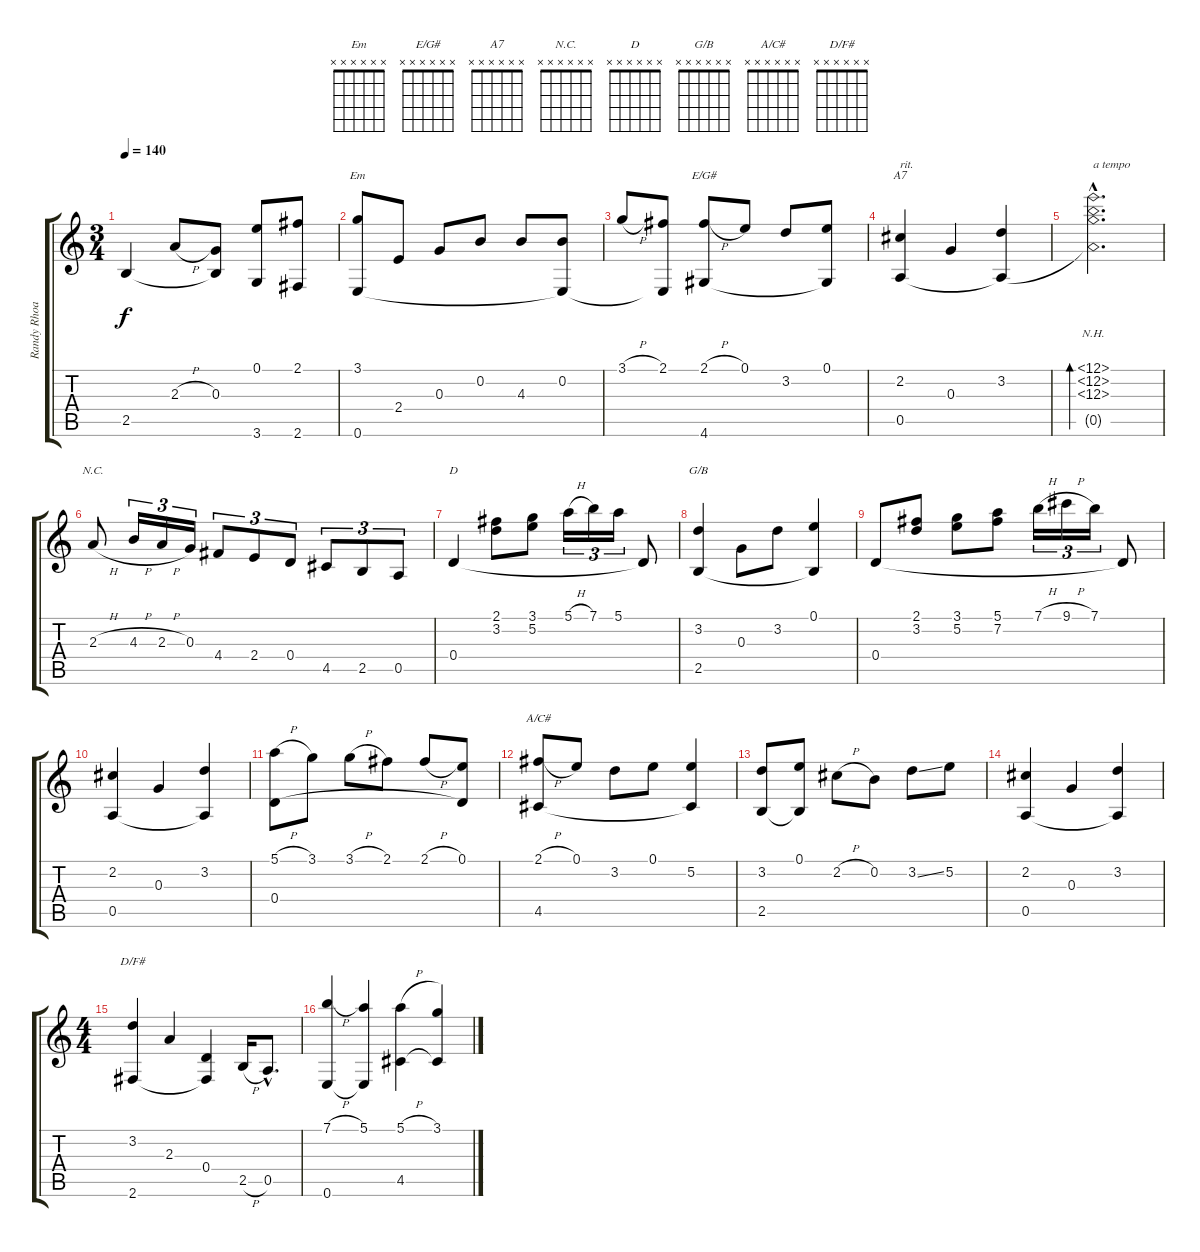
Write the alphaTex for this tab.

\track ("Randy Rhoads" "Randy Rhoa") {instrument acousticguitarnylon}
\staff {score tabs}
\tuning (E4 B3 G3 D3 A2 E2) {hide}
\chord ("Em" x x x x x x)
\chord ("E/G#" x x x x x x)
\chord ("A7" x x x x x x)
\chord ("N.C." x x x x x x)
\chord ("D" x x x x x x)
\chord ("G/B" x x x x x x)
\chord ("A/C#" x x x x x x)
\chord ("D/F#" x x x x x x)
\ts (3 4)
\tempo 140
\clef g2
\ks c
2.5.4{dy f} 2.3{h}.8 (0.3 2.5{t}).8 (0.1 3.6).8 (2.1 2.6).8 |
(3.1 0.6).8{ch "Em"} 2.4.8 0.3.8 0.2.8 4.3.8 (0.2 0.6{t}).8 |
3.1{h}.8 (2.1 0.6{t}).8 (2.1{h} 4.6).8{ch "E/G#"} 0.1.8 3.2.8 (0.1 4.6{t}).8 |
(2.2 0.5).4{ch "A7" txt "rit."} 0.3.4 (3.2 0.5{t}).4 |
(12.1{nh hac} 12.2{nh hac} 12.3{nh hac} 0.5{nh hac t}).2{d bd 60 txt "a tempo"} |
2.3{h}.8{ch "N.C."} 4.3{h}.16{tu (3 2)} 2.3{h}.16{tu (3 2)} 0.3.16{tu (3 2)} 4.4.8{tu (3 2)} 2.4.8{tu (3 2)} 0.4.8{tu (3 2)} 4.5.8{tu (3 2)} 2.5.8{tu (3 2)} 0.5.8{tu (3 2)} |
0.4.4{ch "D"} (2.1 3.2).8 (3.1 5.2).8 5.1{h}.16{tu (3 2)} 7.1.16{tu (3 2)} 5.1.16{tu (3 2)} 0.4{t}.8 |
(3.2 2.5).4{ch "G/B"} 0.3.8 3.2.8 (0.1 2.5{t}).4 |
0.4.8 (2.1 3.2).8 (3.1 5.2).8 (5.1 7.2).8 7.1{h}.16{tu (3 2)} 9.1{h}.16{tu (3 2)} 7.1.16{tu (3 2)} 0.4{t}.8 |
(2.2 0.5).4 0.3.4 (3.2 0.5{t}).4 |
(5.1{h} 0.4).8 3.1.8 3.1{h}.8 2.1.8 2.1{h}.8 (0.1 0.4{t}).8 |
(2.1{h} 4.5).8{ch "A/C#"} 0.1.8 3.2.8 0.1.8 (5.2 4.5{t}).4 |
(3.2 2.5).8 (0.1 2.5{t}).8 2.2{h}.8 0.2.8 3.2{ss}.8 5.2.8 |
(2.2 0.5).4 0.3.4 (3.2 0.5{t}).4 |
\ts (4 4)
(3.2 2.6).4{ch "D/F#"} 2.3.4 (0.4 2.6{t}).4 2.5{h}.16 0.5{hac}.8{d} |
(7.1{h} 0.6).4 (5.1 0.6{t}).4 (5.1{h} 4.5).4 (3.1 4.5{t}).4
